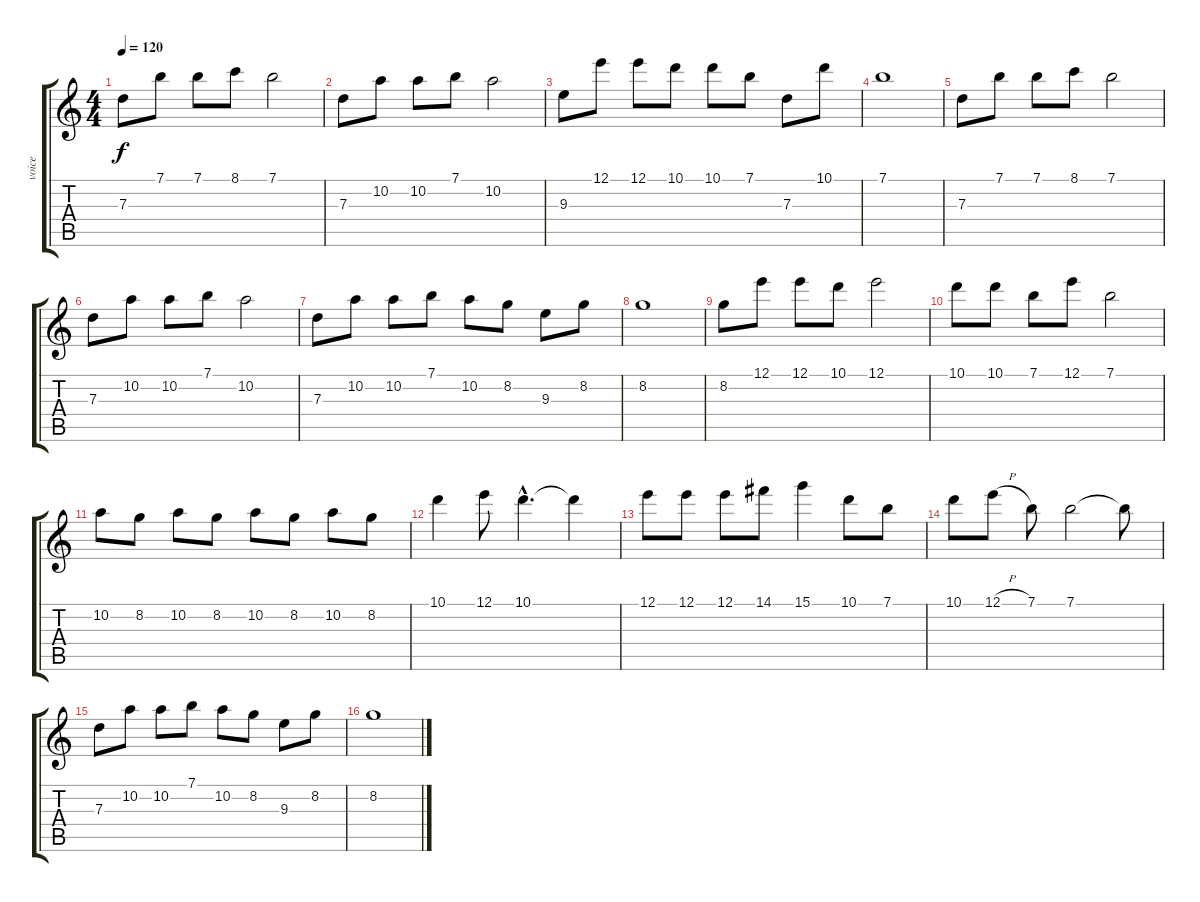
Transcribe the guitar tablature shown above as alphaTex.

\track ("voice" "voice") {instrument distortionguitar}
\staff {score tabs}
\tuning (E4 B3 G3 D3 A2 E2) {hide}
\ts (4 4)
\tempo 120
\clef g2
\ks c
7.3.8{dy f instrument distortionguitar} 7.1.8 7.1.8 8.1.8 7.1.2 |
7.3.8 10.2.8 10.2.8 7.1.8 10.2.2 |
9.3.8 12.1.8 12.1.8 10.1.8 10.1.8 7.1.8 7.3.8 10.1.8 |
7.1.1 |
7.3.8 7.1.8 7.1.8 8.1.8 7.1.2 |
7.3.8 10.2.8 10.2.8 7.1.8 10.2.2 |
7.3.8 10.2.8 10.2.8 7.1.8 10.2.8 8.2.8 9.3.8 8.2.8 |
8.2.1 |
8.2.8 12.1.8 12.1.8 10.1.8 12.1.2 |
10.1.8 10.1.8 7.1.8 12.1.8 7.1.2 |
10.2.8 8.2.8 10.2.8 8.2.8 10.2.8 8.2.8 10.2.8 8.2.8 |
10.1.4 12.1.8 10.1{hac}.4{d} 10.1{t}.4 |
12.1.8 12.1.8 12.1.8 14.1.8 15.1.4 10.1.8 7.1.8 |
10.1.8 12.1{h}.8 7.1.8 7.1.2 7.1{t}.8 |
7.3.8 10.2.8 10.2.8 7.1.8 10.2.8 8.2.8 9.3.8 8.2.8 |
8.2.1
